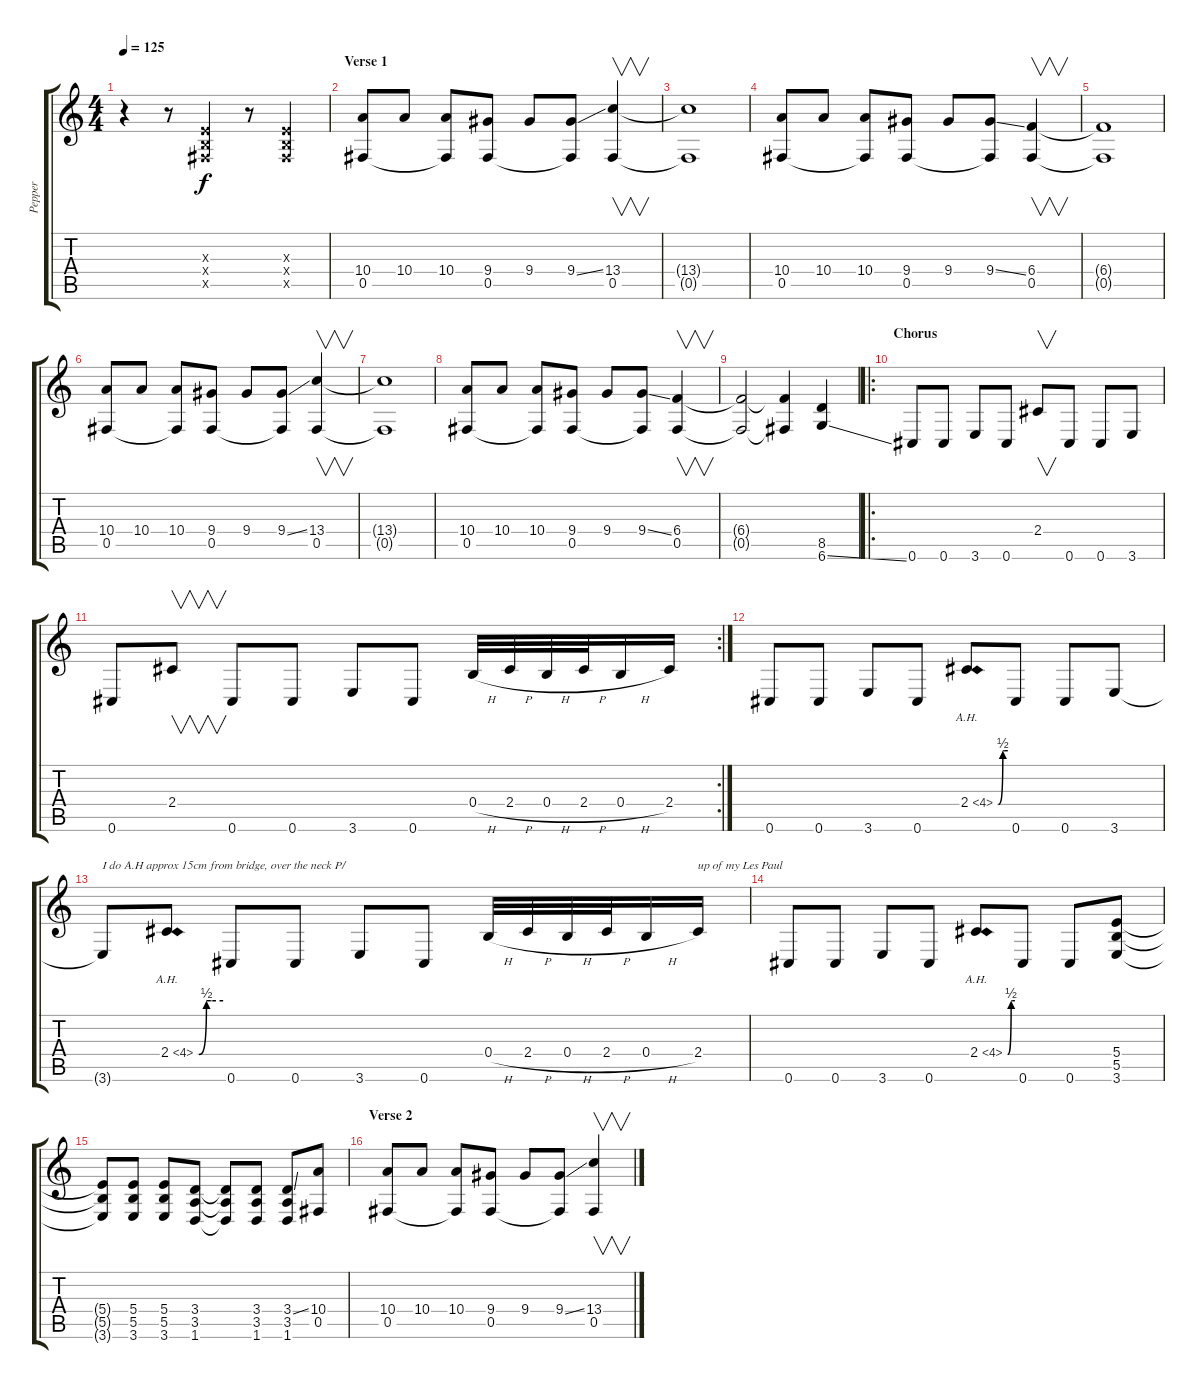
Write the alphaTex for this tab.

\track ("Pepper" "Pepper") {instrument overdrivenguitar}
\staff {score tabs}
\tuning (Db4 Ab3 E3 B2 Gb2 Db2) {hide}
\ts (4 4)
\tempo 125
\clef g2
\ks c
r.4{dy f instrument overdrivenguitar} r.8 (0.3{x} 0.4{x} 0.5{x}).4 r.8 (0.3{x} 0.4{x} 0.5{x}).4 |
\section ("" "Verse 1")
(10.4 0.5).8 10.4.8 (10.4 0.5{t}).8 (9.4 0.5).8 9.4.8 (9.4{ss} 0.5{t}).8 (13.4 0.5).4{v} |
(13.4{t} 0.5{t}).1 |
(10.4 0.5).8 10.4.8 (10.4 0.5{t}).8 (9.4 0.5).8 9.4.8 (9.4{ss} 0.5{t}).8 (6.4 0.5).4{v} |
(6.4{t} 0.5{t}).1 |
(10.4 0.5).8 10.4.8 (10.4 0.5{t}).8 (9.4 0.5).8 9.4.8 (9.4{ss} 0.5{t}).8 (13.4 0.5).4{v} |
(13.4{t} 0.5{t}).1 |
(10.4 0.5).8 10.4.8 (10.4 0.5{t}).8 (9.4 0.5).8 9.4.8 (9.4{ss} 0.5{t}).8 (6.4 0.5).4{v} |
(6.4{t} 0.5{t}).2 (6.4{t} 0.5{t}).4 (8.5 6.6{ss}).4 |
\ro
\section ("" "Chorus")
0.6.8{volume 11} 0.6.8 3.6.8 0.6.8 2.4.8{v} 0.6.8 0.6.8 3.6.8 |
\rc 2
0.6.8 2.4.8{v} 0.6.8 0.6.8 3.6.8 0.6.8 0.4{h}.32 2.4{h}.32 0.4{h}.32 2.4{h}.32 0.4{h}.16 2.4.16 |
0.6.8 0.6.8 3.6.8 0.6.8 2.4{be (custom 0 0 2 0 4 0 30 2 32 2 34 2 39 2 60 2) ah 2}.8 0.6.8 0.6.8 3.6.8 |
3.6{t}.8{txt "I do A.H approx 15cm from bridge, over the neck P/"} 2.4{be (custom 0 0 2 0 20 2 30 2 32 2 60 2) ah 2}.8 0.6.8 0.6.8 3.6.8 0.6.8 0.4{h}.32 2.4{h}.32 0.4{h}.32 2.4{h}.32 0.4{h}.16 2.4.16{txt "up of my Les Paul"} |
0.6.8 0.6.8 3.6.8 0.6.8 2.4{be (custom 0 0 2 0 4 0 30 2 32 2 34 2 39 2 60 2) ah 2}.8 0.6.8 0.6.8 (5.4 5.5 3.6).8 |
(5.4{t} 5.5{t} 3.6{t}).8 (5.4 5.5 3.6).8 (5.4 5.5 3.6).8 (3.4 3.5 1.6).8 (3.4{t} 3.5{t} 1.6{t}).8 (3.4 3.5 1.6).8 (3.4{ss} 3.5 1.6).8 (10.4 0.5).8 |
\section ("" "Verse 2")
(10.4 0.5).8 10.4.8 (10.4 0.5{t}).8 (9.4 0.5).8 9.4.8 (9.4{ss} 0.5{t}).8 (13.4 0.5).4{v}
